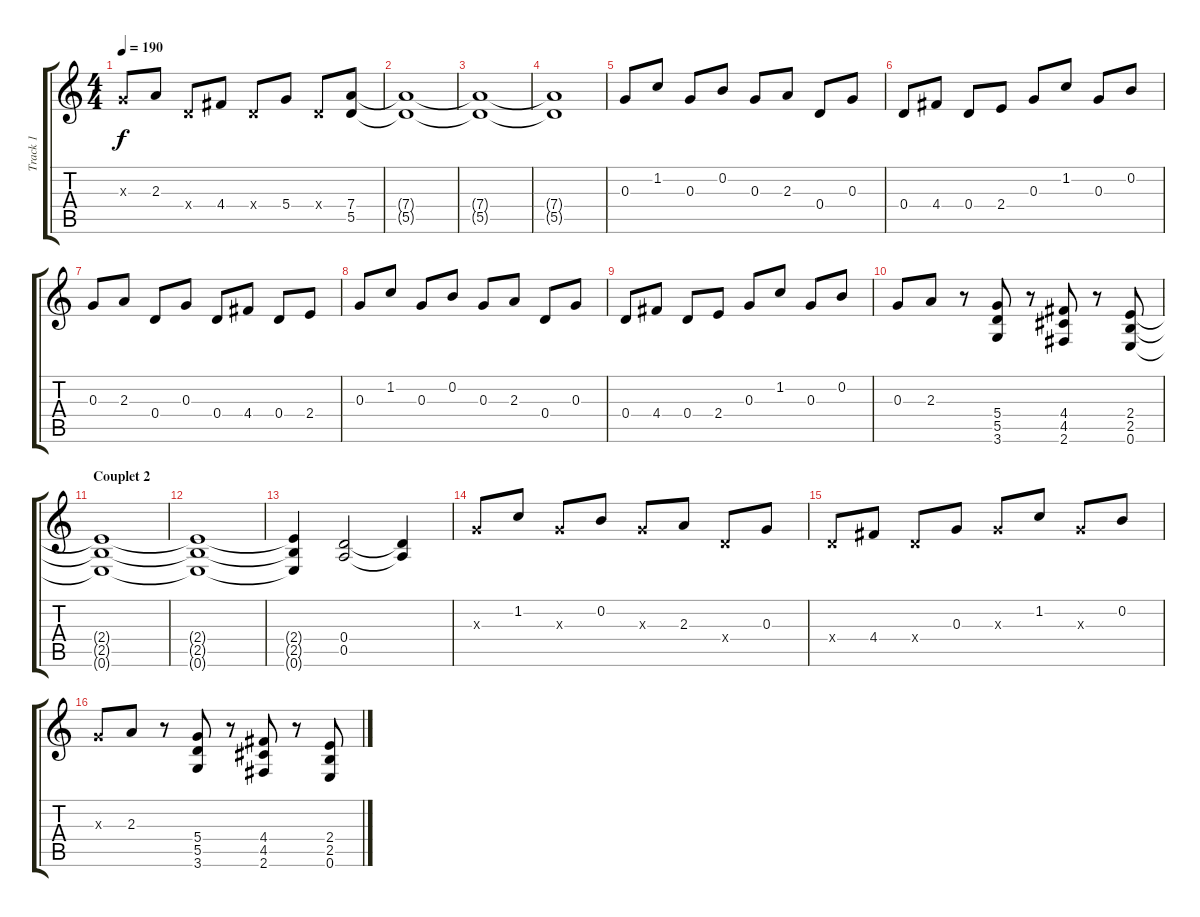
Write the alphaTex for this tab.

\track ("Track 1" "Track 1") {instrument overdrivenguitar}
\staff {score tabs}
\tuning (E4 B3 G3 D3 A2 E2) {hide}
\ts (4 4)
\tempo 190
\clef g2
\ks c
0.3{x}.8{dy f} 2.3.8 0.4{x}.8 4.4.8 0.4{x}.8 5.4.8 0.4{x}.8 (7.4 5.5).8 |
(7.4{t} 5.5{t}).1 |
(7.4{t} 5.5{t}).1 |
(7.4{t} 5.5{t}).1 |
0.3.8 1.2.8 0.3.8 0.2.8 0.3.8 2.3.8 0.4.8 0.3.8 |
0.4.8 4.4.8 0.4.8 2.4.8 0.3.8 1.2.8 0.3.8 0.2.8 |
0.3.8 2.3.8 0.4.8 0.3.8 0.4.8 4.4.8 0.4.8 2.4.8 |
0.3.8 1.2.8 0.3.8 0.2.8 0.3.8 2.3.8 0.4.8 0.3.8 |
0.4.8 4.4.8 0.4.8 2.4.8 0.3.8 1.2.8 0.3.8 0.2.8 |
0.3.8 2.3.8 r.8 (5.4 5.5 3.6).8 r.8 (4.4 4.5 2.6).8 r.8 (2.4 2.5 0.6).8 |
\section ("" "Couplet 2")
(2.4{t} 2.5{t} 0.6{t}).1 |
(2.4{t} 2.5{t} 0.6{t}).1 |
(2.4{t} 2.5{t} 0.6{t}).4 (0.4 0.5).2 (0.4{t} 0.5{t}).4 |
0.3{x}.8 1.2.8 0.3{x}.8 0.2.8 0.3{x}.8 2.3.8 0.4{x}.8 0.3.8 |
0.4{x}.8 4.4.8 0.4{x}.8 0.3.8 0.3{x}.8 1.2.8 0.3{x}.8 0.2.8 |
0.3{x}.8 2.3.8 r.8 (5.4 5.5 3.6).8 r.8 (4.4 4.5 2.6).8 r.8 (2.4 2.5 0.6).8
